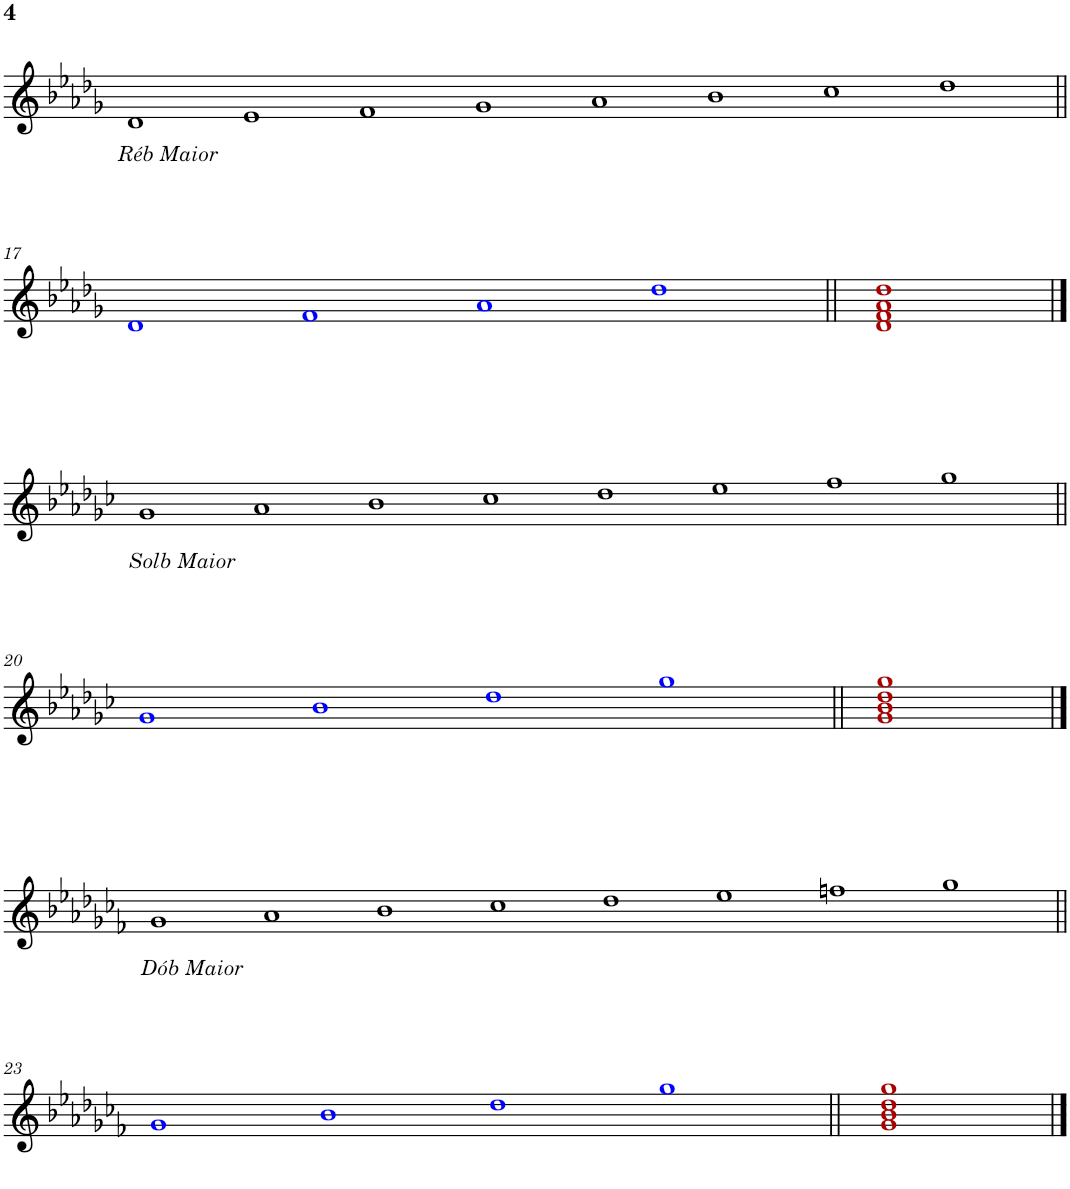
**kern
*part1
*staff1
*I"Flauta Transversal
*I'Fl.
!!LO:PB:g=z
*clefG2
*k[b-e-a-d-g-]
*M8/1
=16
!LO:TX:b:i:t=Réb Maior
1d-
1e-
1f
1g-
1a-
1b-
1cc
1dd-
!!LO:LB:g=z
=17||
1d-i
1fi
1a-i
1dd-i
=18||
1d-j 1fj 1a-j 1dd-j
!!LO:LB:g=z
==19
*k[b-e-a-d-g-c-]
!LO:TX:b:i:t=Solb Maior
1g-
1a-
1b-
1cc-
1dd-
1ee-
1ff
1gg-
!!LO:LB:g=z
=20||
1g-i
1b-i
1dd-i
1gg-i
=21||
1g-j 1b-j 1dd-j 1gg-j
!!LO:LB:g=z
==22
*k[b-e-a-d-g-c-f-]
!LO:TX:b:i:t=Dób Maior
1g-
1a-
1b-
1cc-
1dd-
1ee-
1ffn
1gg-
!!LO:LB:g=z
=23||
1g-i
1b-i
1dd-i
1gg-i
=24||
1g-j 1b-j 1dd-j 1gg-j
==
*-
